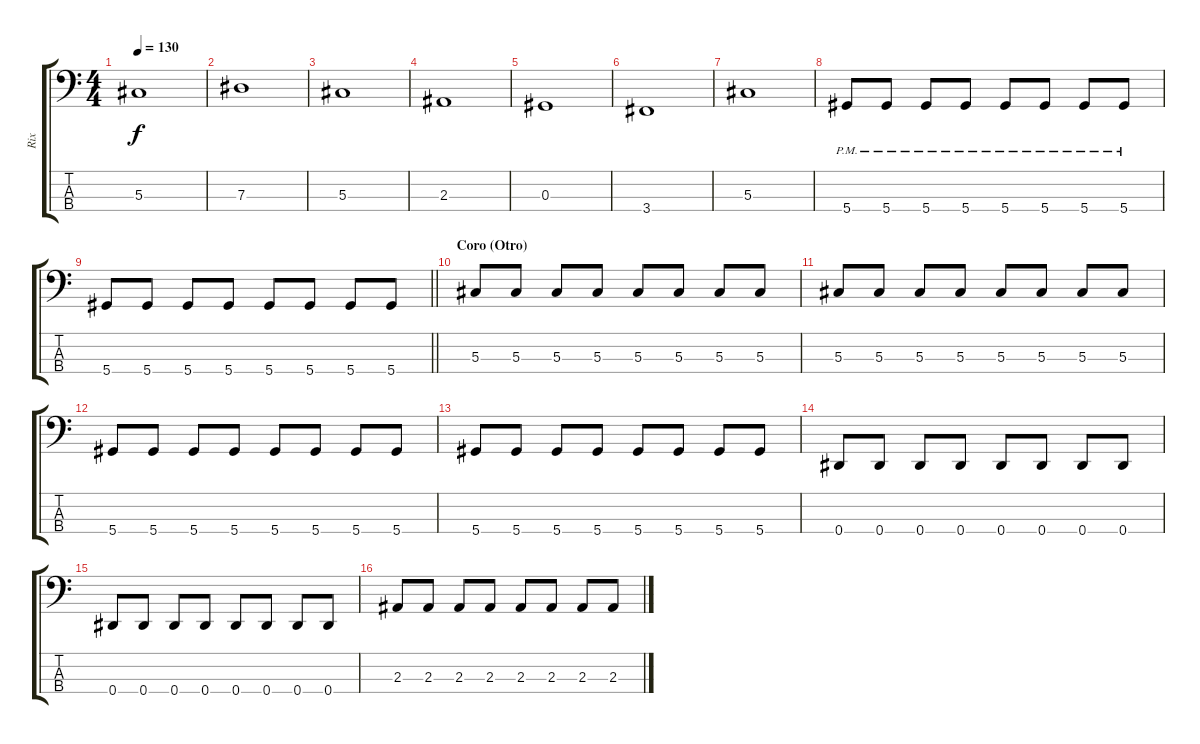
\track ("Rix" "Rix") {instrument electricbasspick}
\staff {score tabs}
\tuning (Gb2 Db2 Ab1 Eb1) {hide}
\ts (4 4)
\tempo 130
\clef f4
\ks c
5.3.1{dy f} |
7.3.1 |
5.3.1 |
2.3.1 |
0.3.1 |
3.4.1 |
5.3.1 |
5.4{pm}.8 5.4{pm}.8 5.4{pm}.8 5.4{pm}.8 5.4{pm}.8 5.4{pm}.8 5.4{pm}.8 5.4{pm}.8 |
\barLineRight lightlight
5.4.8 5.4.8 5.4.8 5.4.8 5.4.8 5.4.8 5.4.8 5.4.8 |
\section ("" "Coro (Otro)")
5.3.8 5.3.8 5.3.8 5.3.8 5.3.8 5.3.8 5.3.8 5.3.8 |
5.3.8 5.3.8 5.3.8 5.3.8 5.3.8 5.3.8 5.3.8 5.3.8 |
5.4.8 5.4.8 5.4.8 5.4.8 5.4.8 5.4.8 5.4.8 5.4.8 |
5.4.8 5.4.8 5.4.8 5.4.8 5.4.8 5.4.8 5.4.8 5.4.8 |
0.4.8 0.4.8 0.4.8 0.4.8 0.4.8 0.4.8 0.4.8 0.4.8 |
0.4.8 0.4.8 0.4.8 0.4.8 0.4.8 0.4.8 0.4.8 0.4.8 |
2.3.8 2.3.8 2.3.8 2.3.8 2.3.8 2.3.8 2.3.8 2.3.8
